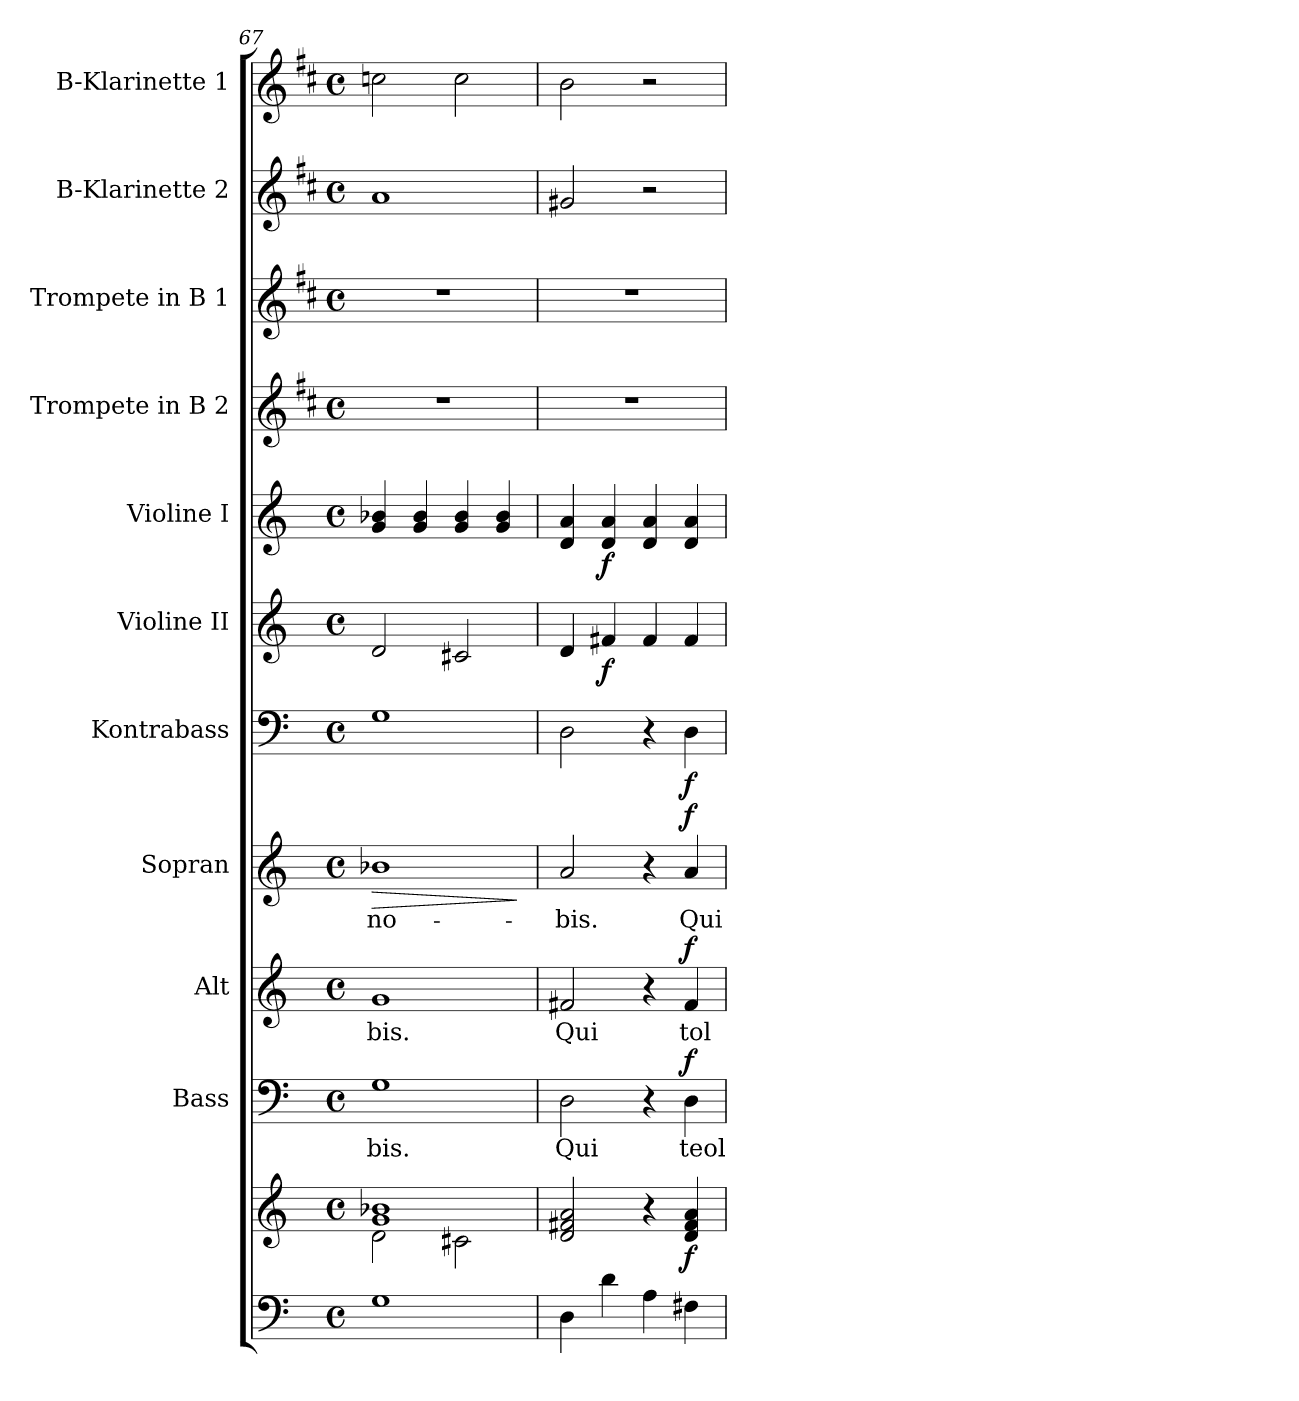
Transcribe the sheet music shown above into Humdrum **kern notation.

**kern	**kern	**dynam	**kern	**text	**dynam	**kern	**text	**dynam	**kern	**text	**dynam	**kern	**dynam	**kern	**dynam	**kern	**dynam	**kern	**kern	**kern	**kern
*part11	*part11	*part11	*part10	*part10	*part10	*part9	*part9	*part9	*part8	*part8	*part8	*part7	*part7	*part6	*part6	*part5	*part5	*part4	*part3	*part2	*part1
*staff12	*staff11	*staff11/12	*staff10	*staff10	*staff10	*staff9	*staff9	*staff9	*staff8	*staff8	*staff8	*staff7	*staff7	*staff6	*staff6	*staff5	*staff5	*staff4	*staff3	*staff2	*staff1
*	*	*	*I"Bass	*	*	*I"Alt	*	*	*I"Sopran	*	*	*I"Kontrabass	*	*I"Violine II	*	*I"Violine I	*	*I"Trompete in B 2	*I"Trompete in B 1	*I"B-Klarinette 2	*I"B-Klarinette 1
*	*	*	*I'B.	*	*	*I'A.	*	*	*I'S.	*	*	*I'Kb.	*	*I'Vl. II	*	*I'Vl. I	*	*I'Tr. 2	*I'Tr. 1	*I'B Kl. 2	*I'B Kl. 1
*clefF4	*clefG2	*	*clefF4	*	*	*clefG2	*	*	*clefG2	*	*	*clefF4	*	*clefG2	*	*clefG2	*	*clefG2	*clefG2	*clefG2	*clefG2
*	*	*	*	*	*	*	*	*	*	*	*	*ITrd7c12	*	*	*	*	*	*ITrd1c2	*ITrd1c2	*ITrd1c2	*ITrd1c2
*k[]	*k[]	*	*k[]	*	*	*k[]	*	*	*k[]	*	*	*k[]	*	*k[]	*	*k[]	*	*k[]	*k[]	*k[]	*k[]
*C:	*C:	*	*C:	*	*	*C:	*	*	*C:	*	*	*C:	*	*C:	*	*C:	*	*C:	*C:	*C:	*C:
*M4/4	*M4/4	*	*M4/4	*	*	*M4/4	*	*	*M4/4	*	*	*M4/4	*	*M4/4	*	*M4/4	*	*M4/4	*M4/4	*M4/4	*M4/4
*met(c)	*met(c)	*	*met(c)	*	*	*met(c)	*	*	*met(c)	*	*	*met(c)	*	*met(c)	*	*met(c)	*	*met(c)	*met(c)	*met(c)	*met(c)
=67	=67	=67	=67	=67	=67	=67	=67	=67	=67	=67	=67	=67	=67	=67	=67	=67	=67	=67	=67	=67	=67
*	*^	*	*	*	*	*	*	*	*	*	*	*	*	*	*	*	*	*	*	*	*
!	!	!	!	!	!LO:LY:b	!	!	!LO:LY:b	!	!	!LO:LY:b	!LO:HP:b	!	!	!	!	!	!	!	!	!	!
1G	1g 1b-X	2d\	.	1G	-bis.	.	1g	-bis.	.	1b-X	no-	>	1GG	.	2d/	.	4g/ 4b-X/	.	1r	1r	1g	2b-X\
.	.	.	.	.	.	.	.	.	.	.	.	.	.	.	.	.	4g/ 4b-/	.	.	.	.	.
.	.	2c#X\	.	.	.	.	.	.	.	.	.	.	.	.	2c#X/	.	4g/ 4b-/	.	.	.	.	2b-\
.	.	.	.	.	.	.	.	.	.	.	.	.	.	.	.	.	4g/ 4b-/	.	.	.	.	.
*	*v	*v	*	*	*	*	*	*	*	*	*	*	*	*	*	*	*	*	*	*	*	*
.	.	.	.	.	.	.	.	.	.	.	]	.	.	.	.	.	.	.	.	.	.
=68	=68	=68	=68	=68	=68	=68	=68	=68	=68	=68	=68	=68	=68	=68	=68	=68	=68	=68	=68	=68	=68
!	!	!	!	!LO:LY:b	!	!	!LO:LY:b	!	!	!LO:LY:b	!	!	!	!	!	!	!	!	!	!	!
4D\	2d/ 2f#X/ 2a/	.	2D\	Qui	.	2f#X/	Qui	.	2a/	-bis.	.	2DD\	.	4d/	.	4d/ 4a/	.	1r	1r	2f#X/	2a\
!	!	!	!	!	!	!	!	!	!	!	!	!	!	!	!LO:DY:b	!	!LO:DY:b	!	!	!	!
4d\	.	.	.	.	.	.	.	.	.	.	.	.	.	4f#X/	f	4d/ 4a/	f	.	.	.	.
4A\	4r	.	4r	.	.	4r	.	.	4r	.	.	4r	.	4f#/	.	4d/ 4a/	.	.	.	2r	2r
!	!	!LO:DY:b	!	!LO:LY:b	!LO:DY:a	!	!LO:LY:b	!LO:DY:a	!	!LO:LY:b	!LO:DY:a	!	!LO:DY:b	!	!	!	!	!	!	!	!
4F#X\	4d/ 4f#/ 4a/	f	4D\	teol-	f	4f#/	tol-	f	4a/	Qui	f	4DD\	f	4f#/	.	4d/ 4a/	.	.	.	.	.
=	=	=	=	=	=	=	=	=	=	=	=	=	=	=	=	=	=	=	=	=	=
*-	*-	*-	*-	*-	*-	*-	*-	*-	*-	*-	*-	*-	*-	*-	*-	*-	*-	*-	*-	*-	*-
